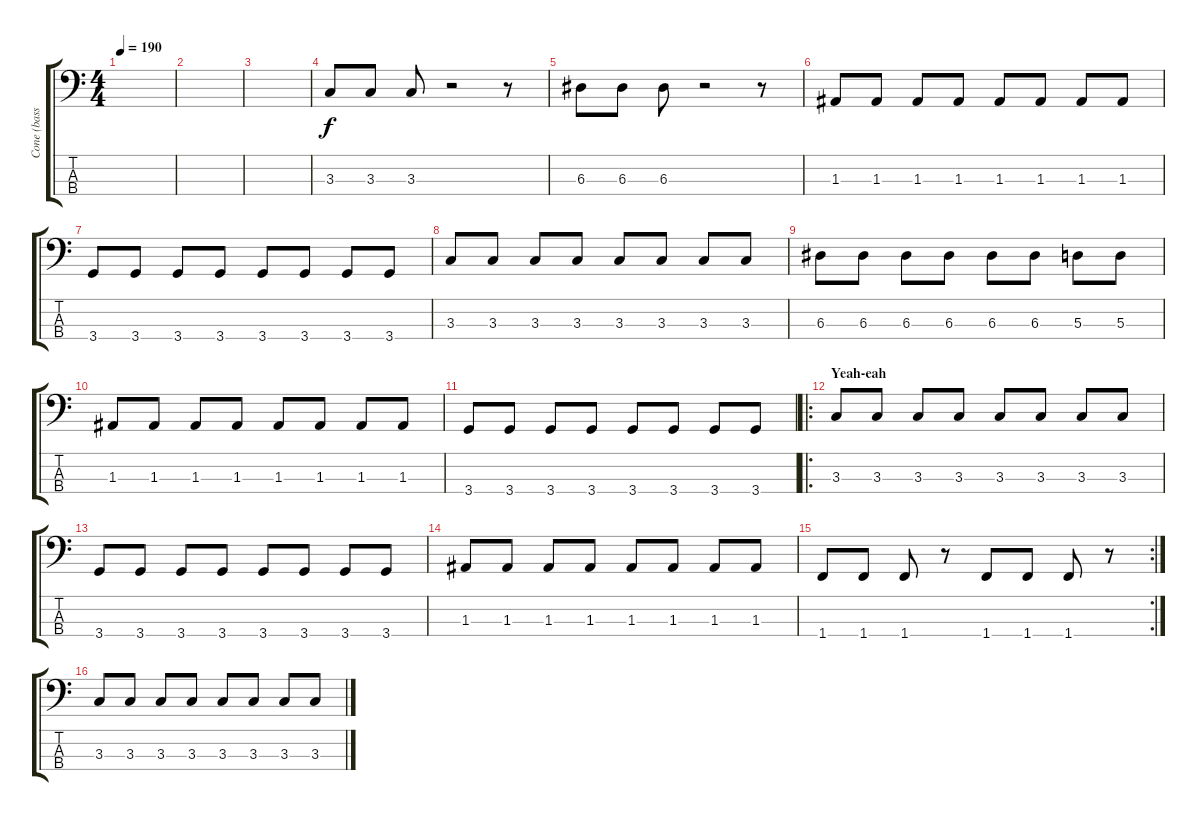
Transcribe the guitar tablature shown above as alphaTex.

\track ("Cone (bass)" "Cone (bass") {instrument electricbasspick}
\staff {score tabs}
\tuning (G2 D2 A1 E1) {hide}
\ts (4 4)
\tempo 190
\clef f4
\ks c
|
|
|
3.3.8 3.3.8 3.3.8 r.2 r.8 |
6.3.8 6.3.8 6.3.8 r.2 r.8 |
1.3.8 1.3.8 1.3.8 1.3.8 1.3.8 1.3.8 1.3.8 1.3.8 |
3.4.8 3.4.8 3.4.8 3.4.8 3.4.8 3.4.8 3.4.8 3.4.8 |
3.3.8 3.3.8 3.3.8 3.3.8 3.3.8 3.3.8 3.3.8 3.3.8 |
6.3.8 6.3.8 6.3.8 6.3.8 6.3.8 6.3.8 5.3.8 5.3.8 |
1.3.8 1.3.8 1.3.8 1.3.8 1.3.8 1.3.8 1.3.8 1.3.8 |
3.4.8 3.4.8 3.4.8 3.4.8 3.4.8 3.4.8 3.4.8 3.4.8 |
\ro
\section ("" "Yeah-eah")
3.3.8 3.3.8 3.3.8 3.3.8 3.3.8 3.3.8 3.3.8 3.3.8 |
3.4.8 3.4.8 3.4.8 3.4.8 3.4.8 3.4.8 3.4.8 3.4.8 |
1.3.8 1.3.8 1.3.8 1.3.8 1.3.8 1.3.8 1.3.8 1.3.8 |
\rc 2
1.4.8 1.4.8 1.4.8 r.8 1.4.8 1.4.8 1.4.8 r.8 |
3.3.8 3.3.8 3.3.8 3.3.8 3.3.8 3.3.8 3.3.8 3.3.8
